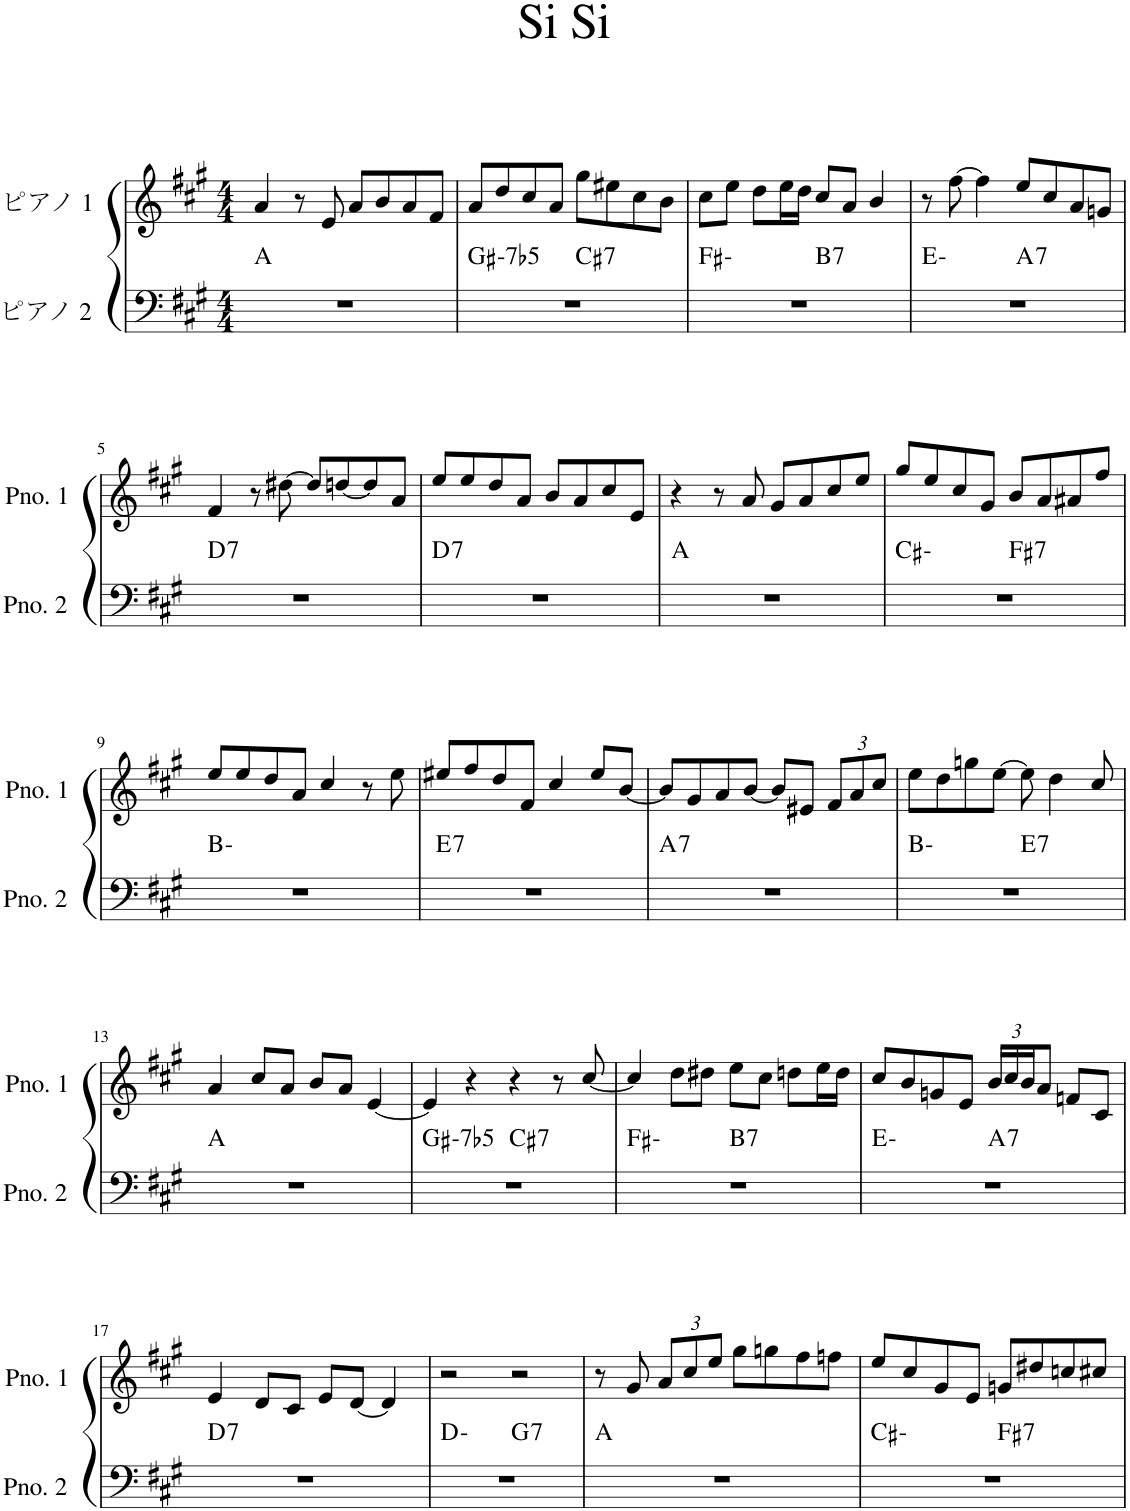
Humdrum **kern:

**kern	**harte	**kern
*part2	*part2	*part1
*staff2	*	*staff1
*I"ピアノ 2	*	*I"ピアノ 1
*clefF4	*	*clefG2
*k[f#c#g#]	*	*k[f#c#g#]
*M4/4	*	*M4/4
=1	=1	=1
1r	A:maj	4a/
.	.	8r
.	.	8e/
.	.	8a/L
.	.	8b/
.	.	8a/
.	.	8f#/J
=2	=2	=2
!	!LO:H:kt=-7b5	!
*^	*	*
1r	2ryy	G#:hdim7	8a/L
.	.	.	8dd/
.	.	.	8cc#/
.	.	.	8a/J
!	!	!LO:H:kt=7	!
.	2ryy	C#:7	8gg#\L
.	.	.	8ee#X\
.	.	.	8cc#\
.	.	.	8b\J
=3	=3	=3	=3
1r	2ryy	F#:min	8cc#\L
.	.	.	8ee\J
.	.	.	8dd\L
.	.	.	16ee\L
.	.	.	16dd\JJ
!	!	!LO:H:kt=7	!
.	2ryy	B:7	8cc#/L
.	.	.	8a/J
.	.	.	4b/
=4	=4	=4	=4
1r	2ryy	E:min	8r
.	.	.	[8ff#\
.	.	.	4ff#\]
!	!	!LO:H:kt=7	!
.	2ryy	A:7	8ee/L
.	.	.	8cc#/
.	.	.	8a/
.	.	.	8gn/J
!!LO:LB:g=z
=5	=5	=5	=5
!	!	!LO:H:kt=7	!
*v	*v	*	*
1r	D:7	4f#/
.	.	8r
.	.	[8dd#X\
.	.	8dd#/L]
.	.	[8ddn/
.	.	8dd/]
.	.	8a/J
=6	=6	=6
!	!LO:H:kt=7	!
1r	D:7	8ee/L
.	.	8ee/
.	.	8dd/
.	.	8a/J
.	.	8b/L
.	.	8a/
.	.	8cc#/
.	.	8e/J
=7	=7	=7
1r	A:maj	4r
.	.	8r
.	.	8a/
.	.	8g#/L
.	.	8a/
.	.	8cc#/
.	.	8ee/J
=8	=8	=8
*^	*	*
1r	2ryy	C#:min	8gg#/L
.	.	.	8ee/
.	.	.	8cc#/
.	.	.	8g#/J
!	!	!LO:H:kt=7	!
.	2ryy	F#:7	8b/L
.	.	.	8a/
.	.	.	8a#X/
.	.	.	8ff#/J
*v	*v	*	*
!!LO:LB:g=z
=9	=9	=9
1r	B:min	8ee/L
.	.	8ee/
.	.	8dd/
.	.	8a/J
.	.	4cc#/
.	.	8r
.	.	8ee\
=10	=10	=10
!	!LO:H:kt=7	!
1r	E:7	8ee#X/L
.	.	8ff#/
.	.	8dd/
.	.	8f#/J
.	.	4cc#/
.	.	8ee#/L
.	.	[8b/J
=11	=11	=11
!	!LO:H:kt=7	!
1r	A:7	8b/L]
.	.	8g#/
.	.	8a/
.	.	[8b/J
.	.	8b/L]
.	.	8e#X/J
*	*	*Xbrackettup
.	.	12f#/L
.	.	12a/
.	.	12cc#/J
=12	=12	=12
*^	*	*
1r	2ryy	B:min	8ee\L
.	.	.	8dd\
.	.	.	8ggn\
.	.	.	[8ee\J
!	!	!LO:H:kt=7	!
.	2ryy	E:7	8ee\]
.	.	.	4dd\
.	.	.	8cc#/
*v	*v	*	*
!!LO:LB:g=z
=13	=13	=13
1r	A:maj	4a/
.	.	8cc#/L
.	.	8a/J
.	.	8b/L
.	.	8a/J
.	.	[4e/
=14	=14	=14
!	!LO:H:kt=-7b5	!
*^	*	*
1r	2ryy	G#:hdim7	4e/]
.	.	.	4r
!	!	!LO:H:kt=7	!
.	2ryy	C#:7	4r
.	.	.	8r
.	.	.	[8cc#/
=15	=15	=15	=15
1r	2ryy	F#:min	4cc#/]
.	.	.	8dd\L
.	.	.	8dd#X\J
!	!	!LO:H:kt=7	!
.	2ryy	B:7	8ee\L
.	.	.	8cc#\J
.	.	.	8ddn\L
.	.	.	16ee\L
.	.	.	16dd\JJ
=16	=16	=16	=16
1r	2ryy	E:min	8cc#/L
.	.	.	8b/
.	.	.	8gn/
.	.	.	8e/J
!	!	!LO:H:kt=7	!
.	2ryy	A:7	24b/LL
.	.	.	24cc#/
.	.	.	24b/J
.	.	.	8a/J
.	.	.	8fn/L
.	.	.	8c#/J
!!LO:LB:g=z
=17	=17	=17	=17
!	!	!LO:H:kt=7	!
*v	*v	*	*
1r	D:7	4e/
.	.	8d/L
.	.	8c#/J
.	.	8e/L
.	.	[8d/J
.	.	4d/]
=18	=18	=18
*^	*	*
1r	2ryy	D:min	2r
!	!	!LO:H:kt=7	!
.	2ryy	G:7	2r
*v	*v	*	*
=19	=19	=19
1r	A:maj	8r
.	.	8g#/
.	.	12a/L
.	.	12cc#/
.	.	12ee/J
.	.	8gg#\L
.	.	8ggn\
.	.	8ff#\
.	.	8ffn\J
=20	=20	=20
*^	*	*
1r	2ryy	C#:min	8ee/L
.	.	.	8cc#/
.	.	.	8g#/
.	.	.	8e/J
!	!	!LO:H:kt=7	!
.	2ryy	F#:7	8gn/L
.	.	.	8dd#X/
.	.	.	8ccn/
.	.	.	8cc#X/J
*v	*v	*	*
=	=	=
*-	*-	*-
